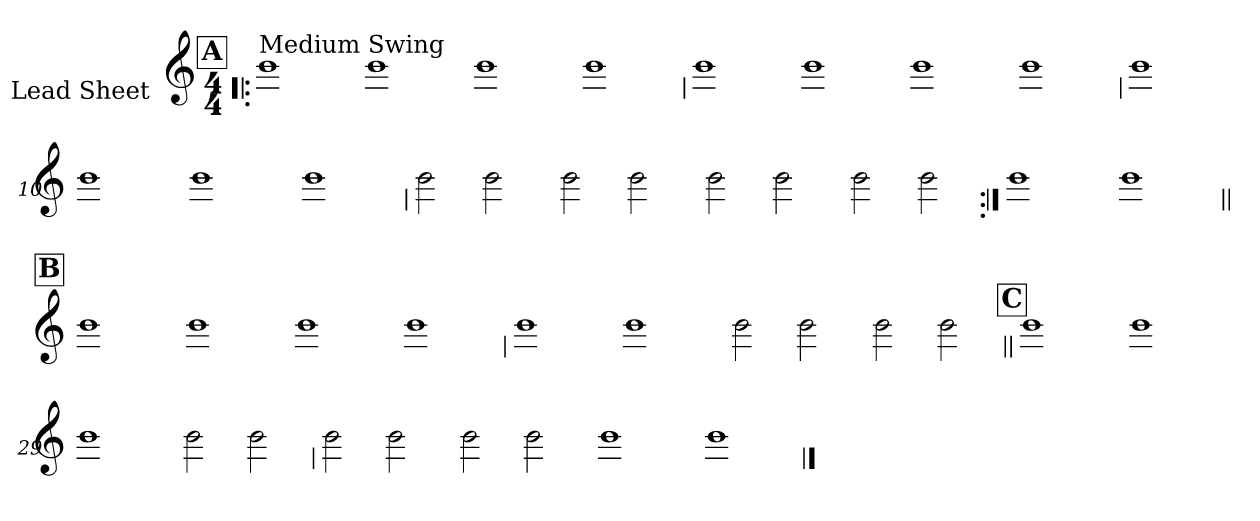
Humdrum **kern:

**kern
*part1
*staff1
*I"Lead Sheet
*stria0
*clefG2
*k[]
*C:
*M4/4
!!LO:REH:place=s1:a:t=A
=1!|:
!LO:TX:a:t=Medium Swing
1b
=2-
1b
=3-
1b
=4-
1b
!!LO:LB:g=z
=5
1b
=6-
1b
=7-
1b
=8-
1b
!!LO:LB:g=z
=9
1b
=10-
1b
=11-
1b
=12-
1b
!!LO:LB:g=z
=13
2b
2b
=14-
2b
2b
=15-
2b
2b
=16-
2b
2b
!!LO:LB:g=z
=17:|!
1b
=18-
1b
!!LO:LB:g=z
!!LO:REH:place=s1:a:t=B
=19||
1b
=20-
1b
=21-
1b
=22-
1b
!!LO:LB:g=z
=23
1b
=24-
1b
=25-
2b
2b
=26-
2b
2b
!!LO:LB:g=z
!!LO:REH:place=s1:a:t=C
=27||
1b
=28-
1b
=29-
1b
=30-
2b
2b
!!LO:LB:g=z
=31
2b
2b
=32-
2b
2b
=33-
1b
=34-
1b
==
*-
